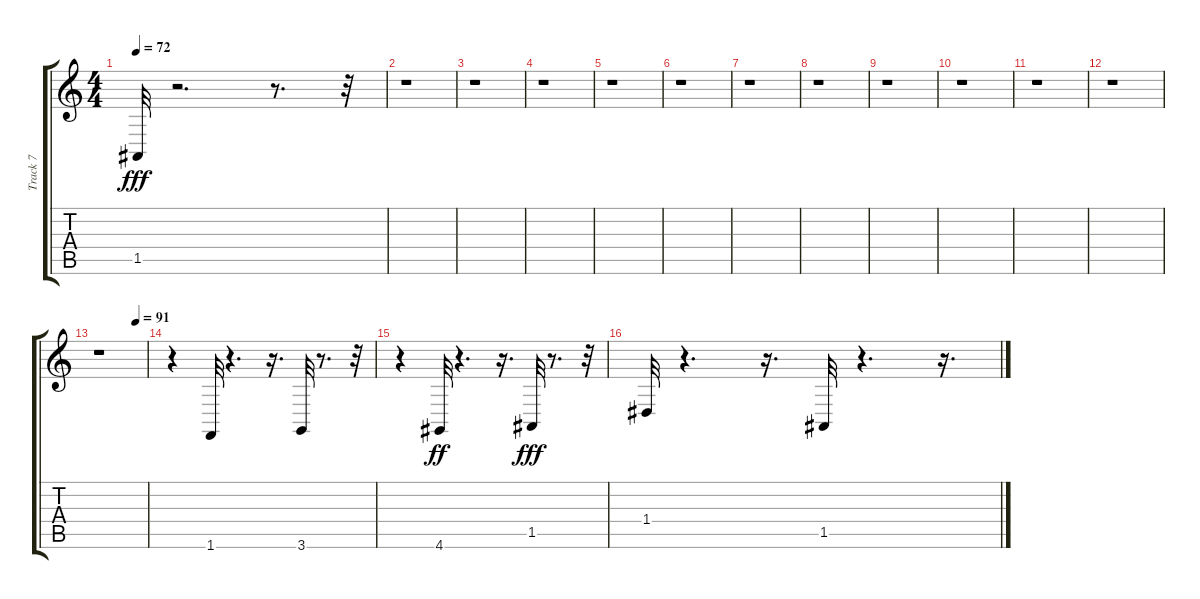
\track ("Track 7" "Track 7") {instrument timpani}
\staff {score tabs}
\tuning (E4 B3 G3 D3 A2 E2) {hide}
\ts (4 4)
\tempo 72
\clef g2
\ks c
1.5.32{dy fff} r.2{d} r.8{d} r.32 |
r.1 |
r.1 |
r.1 |
r.1 |
r.1 |
r.1 |
r.1 |
r.1 |
r.1 |
r.1 |
r.1 |
\tempo (91 0.78125)
r.1 |
r.4 1.6.32 r.4{d} r.16{d} 3.6.32 r.8{d} r.32 |
r.4 4.6.32{dy ff} r.4{d} r.16{d} 1.5.32{dy fff} r.8{d} r.32 |
1.4.32 r.4{d} r.16{d} 1.5.32 r.4{d} r.16{d}
